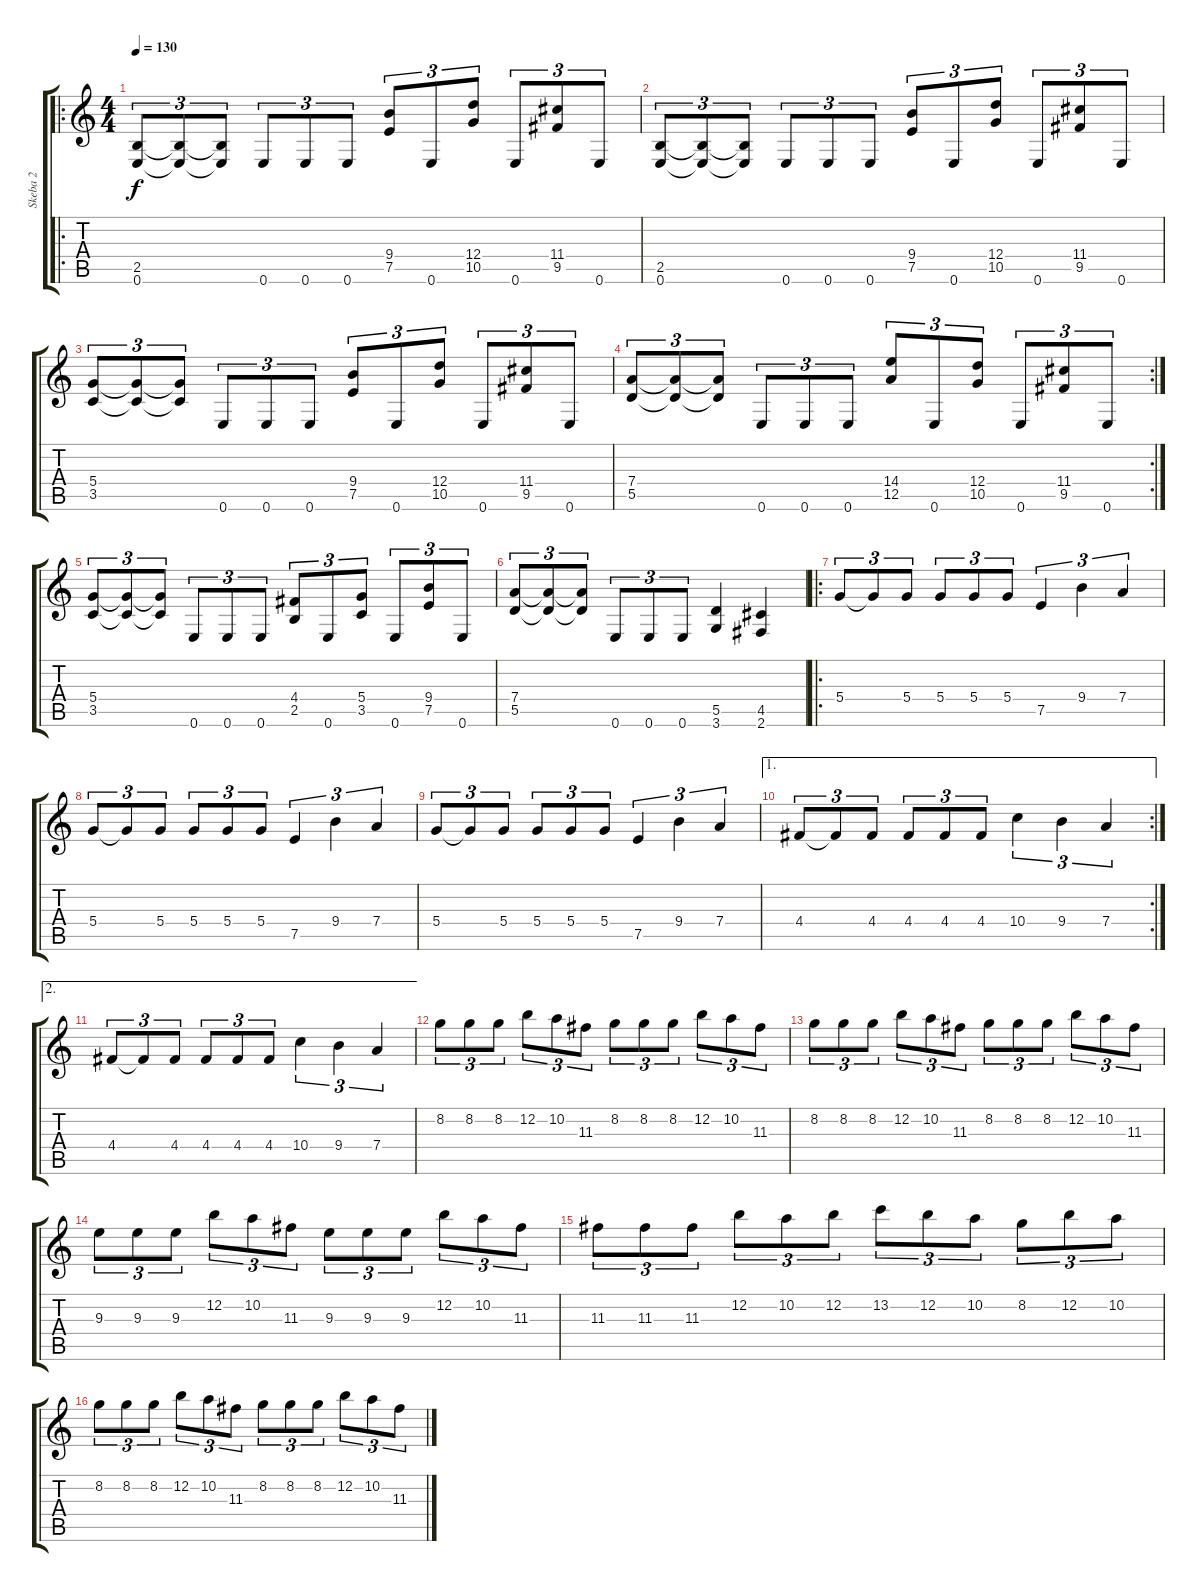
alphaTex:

\track ("Skeba 2" "Skeba 2") {instrument distortionguitar}
\staff {score tabs}
\tuning (E4 B3 G3 D3 A2 E2) {hide}
\ro
\ts (4 4)
\tempo 130
\clef g2
\ks c
(2.5 0.6).8{tu (3 2) dy f} (2.5{t} 0.6{t}).8{tu (3 2)} (2.5{t} 0.6{t}).8{tu (3 2)} 0.6.8{tu (3 2)} 0.6.8{tu (3 2)} 0.6.8{tu (3 2)} (9.4 7.5).8{tu (3 2)} 0.6.8{tu (3 2)} (12.4 10.5).8{tu (3 2)} 0.6.8{tu (3 2)} (11.4 9.5).8{tu (3 2)} 0.6.8{tu (3 2)} |
(2.5 0.6).8{tu (3 2)} (2.5{t} 0.6{t}).8{tu (3 2)} (2.5{t} 0.6{t}).8{tu (3 2)} 0.6.8{tu (3 2)} 0.6.8{tu (3 2)} 0.6.8{tu (3 2)} (9.4 7.5).8{tu (3 2)} 0.6.8{tu (3 2)} (12.4 10.5).8{tu (3 2)} 0.6.8{tu (3 2)} (11.4 9.5).8{tu (3 2)} 0.6.8{tu (3 2)} |
(5.4 3.5).8{tu (3 2)} (5.4{t} 3.5{t}).8{tu (3 2)} (5.4{t} 3.5{t}).8{tu (3 2)} 0.6.8{tu (3 2)} 0.6.8{tu (3 2)} 0.6.8{tu (3 2)} (9.4 7.5).8{tu (3 2)} 0.6.8{tu (3 2)} (12.4 10.5).8{tu (3 2)} 0.6.8{tu (3 2)} (11.4 9.5).8{tu (3 2)} 0.6.8{tu (3 2)} |
\rc 2
(7.4 5.5).8{tu (3 2)} (7.4{t} 5.5{t}).8{tu (3 2)} (7.4{t} 5.5{t}).8{tu (3 2)} 0.6.8{tu (3 2)} 0.6.8{tu (3 2)} 0.6.8{tu (3 2)} (14.4 12.5).8{tu (3 2)} 0.6.8{tu (3 2)} (12.4 10.5).8{tu (3 2)} 0.6.8{tu (3 2)} (11.4 9.5).8{tu (3 2)} 0.6.8{tu (3 2)} |
(5.4 3.5).8{tu (3 2)} (5.4{t} 3.5{t}).8{tu (3 2)} (5.4{t} 3.5{t}).8{tu (3 2)} 0.6.8{tu (3 2)} 0.6.8{tu (3 2)} 0.6.8{tu (3 2)} (4.4 2.5).8{tu (3 2)} 0.6.8{tu (3 2)} (5.4 3.5).8{tu (3 2)} 0.6.8{tu (3 2)} (9.4 7.5).8{tu (3 2)} 0.6.8{tu (3 2)} |
(7.4 5.5).8{tu (3 2)} (7.4{t} 5.5{t}).8{tu (3 2)} (7.4{t} 5.5{t}).8{tu (3 2)} 0.6.8{tu (3 2)} 0.6.8{tu (3 2)} 0.6.8{tu (3 2)} (5.5 3.6).4 (4.5 2.6).4 |
\ro
5.4.8{tu (3 2)} 5.4{t}.8{tu (3 2)} 5.4.8{tu (3 2)} 5.4.8{tu (3 2)} 5.4.8{tu (3 2)} 5.4.8{tu (3 2)} 7.5.4{tu (3 2)} 9.4.4{tu (3 2)} 7.4.4{tu (3 2)} |
5.4.8{tu (3 2)} 5.4{t}.8{tu (3 2)} 5.4.8{tu (3 2)} 5.4.8{tu (3 2)} 5.4.8{tu (3 2)} 5.4.8{tu (3 2)} 7.5.4{tu (3 2)} 9.4.4{tu (3 2)} 7.4.4{tu (3 2)} |
5.4.8{tu (3 2)} 5.4{t}.8{tu (3 2)} 5.4.8{tu (3 2)} 5.4.8{tu (3 2)} 5.4.8{tu (3 2)} 5.4.8{tu (3 2)} 7.5.4{tu (3 2)} 9.4.4{tu (3 2)} 7.4.4{tu (3 2)} |
\ae 1
\rc 2
4.4.8{tu (3 2)} 4.4{t}.8{tu (3 2)} 4.4.8{tu (3 2)} 4.4.8{tu (3 2)} 4.4.8{tu (3 2)} 4.4.8{tu (3 2)} 10.4.4{tu (3 2)} 9.4.4{tu (3 2)} 7.4.4{tu (3 2)} |
\ae 2
4.4.8{tu (3 2)} 4.4{t}.8{tu (3 2)} 4.4.8{tu (3 2)} 4.4.8{tu (3 2)} 4.4.8{tu (3 2)} 4.4.8{tu (3 2)} 10.4.4{tu (3 2)} 9.4.4{tu (3 2)} 7.4.4{tu (3 2)} |
8.2.8{tu (3 2)} 8.2.8{tu (3 2)} 8.2.8{tu (3 2)} 12.2.8{tu (3 2)} 10.2.8{tu (3 2)} 11.3.8{tu (3 2)} 8.2.8{tu (3 2)} 8.2.8{tu (3 2)} 8.2.8{tu (3 2)} 12.2.8{tu (3 2)} 10.2.8{tu (3 2)} 11.3.8{tu (3 2)} |
8.2.8{tu (3 2)} 8.2.8{tu (3 2)} 8.2.8{tu (3 2)} 12.2.8{tu (3 2)} 10.2.8{tu (3 2)} 11.3.8{tu (3 2)} 8.2.8{tu (3 2)} 8.2.8{tu (3 2)} 8.2.8{tu (3 2)} 12.2.8{tu (3 2)} 10.2.8{tu (3 2)} 11.3.8{tu (3 2)} |
9.3.8{tu (3 2)} 9.3.8{tu (3 2)} 9.3.8{tu (3 2)} 12.2.8{tu (3 2)} 10.2.8{tu (3 2)} 11.3.8{tu (3 2)} 9.3.8{tu (3 2)} 9.3.8{tu (3 2)} 9.3.8{tu (3 2)} 12.2.8{tu (3 2)} 10.2.8{tu (3 2)} 11.3.8{tu (3 2)} |
11.3.8{tu (3 2)} 11.3.8{tu (3 2)} 11.3.8{tu (3 2)} 12.2.8{tu (3 2)} 10.2.8{tu (3 2)} 12.2.8{tu (3 2)} 13.2.8{tu (3 2)} 12.2.8{tu (3 2)} 10.2.8{tu (3 2)} 8.2.8{tu (3 2)} 12.2.8{tu (3 2)} 10.2.8{tu (3 2)} |
8.2.8{tu (3 2)} 8.2.8{tu (3 2)} 8.2.8{tu (3 2)} 12.2.8{tu (3 2)} 10.2.8{tu (3 2)} 11.3.8{tu (3 2)} 8.2.8{tu (3 2)} 8.2.8{tu (3 2)} 8.2.8{tu (3 2)} 12.2.8{tu (3 2)} 10.2.8{tu (3 2)} 11.3.8{tu (3 2)}
